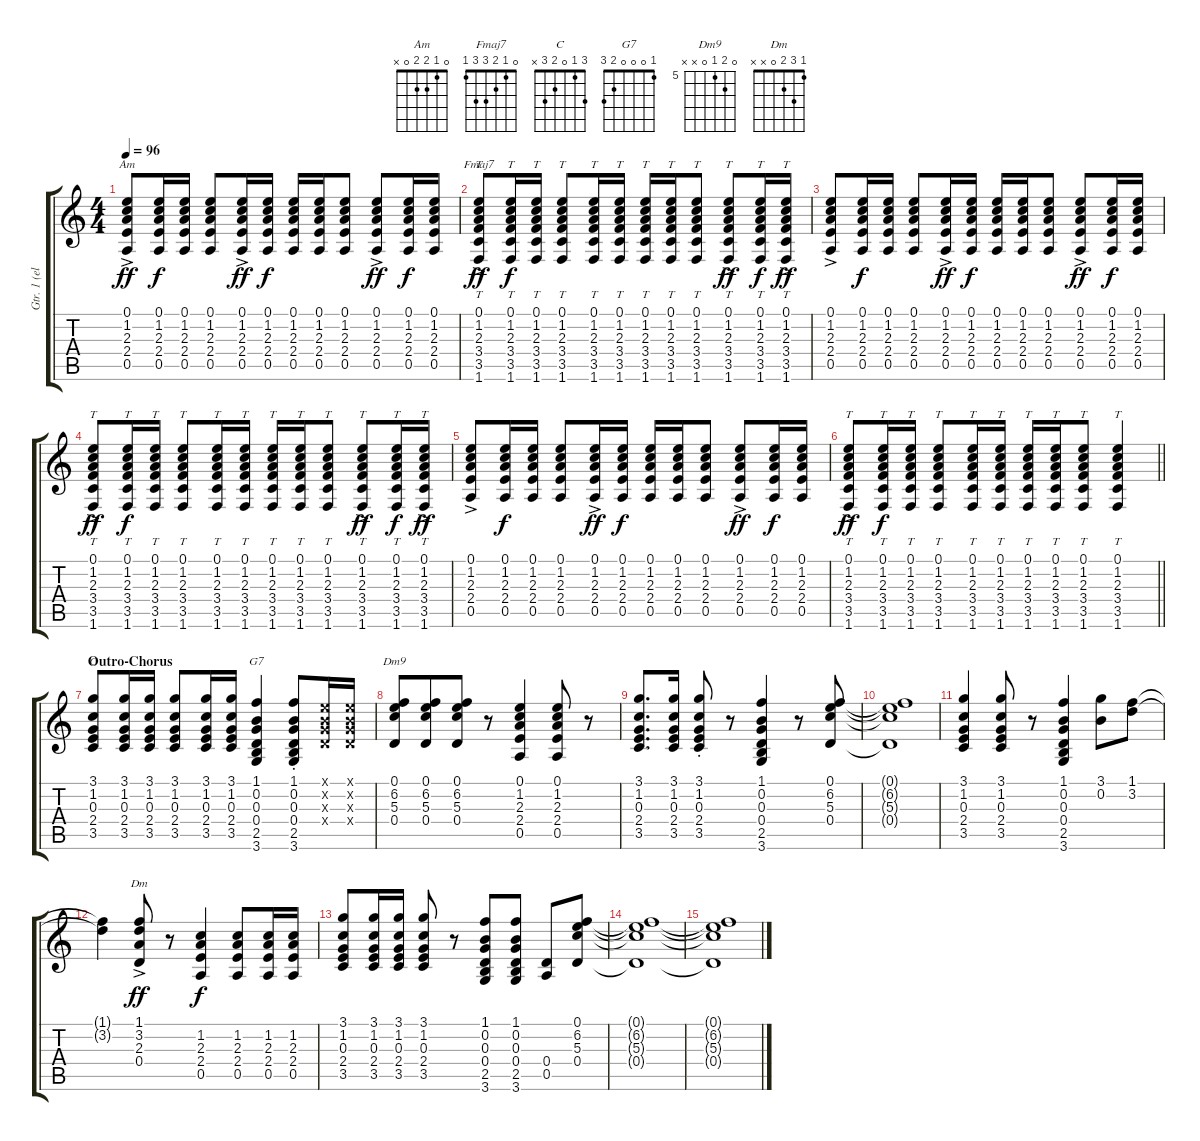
\track ("Gtr. 1 (elec.)" "Gtr. 1 (el") {instrument electricguitarjazz}
\staff {score tabs}
\tuning (E4 B3 G3 D3 A2 E2) {hide}
\chord ("Am" 0 1 2 2 0 x)
\chord ("Fmaj7" 0 1 2 3 3 1)
\chord ("C" 3 1 0 2 3 x)
\chord ("G7" 1 0 0 0 2 3)
\chord ("Dm9" 0 6 5 0 x x) {firstfret 5}
\chord ("Dm" 1 3 2 0 x x)
\ts (4 4)
\tempo 96
\clef g2
\ks c
(0.1{ac} 1.2{ac} 2.3{ac} 2.4{ac} 0.5{ac}).8{ch "Am" dy ff} (0.1 1.2 2.3 2.4 0.5).16{dy f} (0.1 1.2 2.3 2.4 0.5).16 (0.1 1.2 2.3 2.4 0.5).8 (0.1{ac} 1.2{ac} 2.3{ac} 2.4{ac} 0.5{ac}).16{dy ff} (0.1 1.2 2.3 2.4 0.5).16{dy f} (0.1 1.2 2.3 2.4 0.5).16 (0.1 1.2 2.3 2.4 0.5).16 (0.1 1.2 2.3 2.4 0.5).8 (0.1{ac} 1.2{ac} 2.3{ac} 2.4{ac} 0.5{ac}).8{dy ff} (0.1 1.2 2.3 2.4 0.5).16{dy f} (0.1 1.2 2.3 2.4 0.5).16 |
(0.1{ac} 1.2{ac} 2.3{ac} 3.4{ac} 3.5{ac} 1.6{ac}).8{tt ch "Fmaj7" dy ff} (0.1 1.2 2.3 3.4 3.5 1.6).16{tt dy f} (0.1 1.2 2.3 3.4 3.5 1.6).16{tt} (0.1 1.2 2.3 3.4 3.5 1.6).8{tt} (0.1 1.2 2.3 3.4 3.5 1.6).16{tt} (0.1 1.2 2.3 3.4 3.5 1.6).16{tt} (0.1 1.2 2.3 3.4 3.5 1.6).16{tt} (0.1 1.2 2.3 3.4 3.5 1.6).16{tt} (0.1 1.2 2.3 3.4 3.5 1.6).8{tt} (0.1{ac} 1.2{ac} 2.3{ac} 3.4{ac} 3.5{ac} 1.6{ac}).8{tt dy ff} (0.1 1.2 2.3 3.4 3.5 1.6).16{tt dy f} (0.1{ac} 1.2{ac} 2.3{ac} 3.4{ac} 3.5{ac} 1.6{ac}).16{tt dy ff} |
(0.1{ac} 1.2{ac} 2.3{ac} 2.4{ac} 0.5{ac}).8 (0.1 1.2 2.3 2.4 0.5).16{dy f} (0.1 1.2 2.3 2.4 0.5).16 (0.1 1.2 2.3 2.4 0.5).8 (0.1{ac} 1.2{ac} 2.3{ac} 2.4{ac} 0.5{ac}).16{dy ff} (0.1 1.2 2.3 2.4 0.5).16{dy f} (0.1 1.2 2.3 2.4 0.5).16 (0.1 1.2 2.3 2.4 0.5).16 (0.1 1.2 2.3 2.4 0.5).8 (0.1{ac} 1.2{ac} 2.3{ac} 2.4{ac} 0.5{ac}).8{dy ff} (0.1 1.2 2.3 2.4 0.5).16{dy f} (0.1 1.2 2.3 2.4 0.5).16 |
(0.1{ac} 1.2{ac} 2.3{ac} 3.4{ac} 3.5{ac} 1.6{ac}).8{tt dy ff} (0.1 1.2 2.3 3.4 3.5 1.6).16{tt dy f} (0.1 1.2 2.3 3.4 3.5 1.6).16{tt} (0.1 1.2 2.3 3.4 3.5 1.6).8{tt} (0.1 1.2 2.3 3.4 3.5 1.6).16{tt} (0.1 1.2 2.3 3.4 3.5 1.6).16{tt} (0.1 1.2 2.3 3.4 3.5 1.6).16{tt} (0.1 1.2 2.3 3.4 3.5 1.6).16{tt} (0.1 1.2 2.3 3.4 3.5 1.6).8{tt} (0.1{ac} 1.2{ac} 2.3{ac} 3.4{ac} 3.5{ac} 1.6{ac}).8{tt dy ff} (0.1 1.2 2.3 3.4 3.5 1.6).16{tt dy f} (0.1{ac} 1.2{ac} 2.3{ac} 3.4{ac} 3.5{ac} 1.6{ac}).16{tt dy ff} |
(0.1{ac} 1.2{ac} 2.3{ac} 2.4{ac} 0.5{ac}).8 (0.1 1.2 2.3 2.4 0.5).16{dy f} (0.1 1.2 2.3 2.4 0.5).16 (0.1 1.2 2.3 2.4 0.5).8 (0.1{ac} 1.2{ac} 2.3{ac} 2.4{ac} 0.5{ac}).16{dy ff} (0.1 1.2 2.3 2.4 0.5).16{dy f} (0.1 1.2 2.3 2.4 0.5).16 (0.1 1.2 2.3 2.4 0.5).16 (0.1 1.2 2.3 2.4 0.5).8 (0.1{ac} 1.2{ac} 2.3{ac} 2.4{ac} 0.5{ac}).8{dy ff} (0.1 1.2 2.3 2.4 0.5).16{dy f} (0.1 1.2 2.3 2.4 0.5).16 |
\barLineRight lightlight
(0.1{ac} 1.2{ac} 2.3{ac} 3.4{ac} 3.5{ac} 1.6{ac}).8{tt dy ff} (0.1 1.2 2.3 3.4 3.5 1.6).16{tt dy f} (0.1 1.2 2.3 3.4 3.5 1.6).16{tt} (0.1 1.2 2.3 3.4 3.5 1.6).8{tt} (0.1 1.2 2.3 3.4 3.5 1.6).16{tt} (0.1 1.2 2.3 3.4 3.5 1.6).16{tt} (0.1 1.2 2.3 3.4 3.5 1.6).16{tt} (0.1 1.2 2.3 3.4 3.5 1.6).16{tt} (0.1 1.2 2.3 3.4 3.5 1.6).8{tt} (0.1 1.2 2.3 3.4 3.5 1.6).4{tt} |
\section ("" "Outro-Chorus")
(3.1 1.2 0.3 2.4 3.5).8{ch "C"} (3.1 1.2 0.3 2.4 3.5).16 (3.1 1.2 0.3 2.4 3.5).16 (3.1 1.2 0.3 2.4 3.5).8 (3.1 1.2 0.3 2.4 3.5).16 (3.1 1.2 0.3 2.4 3.5).16 (1.1 0.2 0.3 0.4 2.5 3.6).4{ch "G7"} (1.1{st} 0.2{st} 0.3{st} 0.4{st} 2.5{st} 3.6{st}).8 (0.1{x} 0.2{x} 0.3{x} 0.4{x}).16 (0.1{x} 0.2{x} 0.3{x} 0.4{x}).16 |
(0.1 6.2 5.3 0.4).8{ch "Dm9"} (0.1 6.2 5.3 0.4).8{beam merge} (0.1 6.2 5.3 0.4).8 r.8 (0.1 1.2 2.3 2.4 0.5).4 (0.1 1.2 2.3 2.4 0.5).8 r.8 |
(3.1 1.2 0.3 2.4 3.5).8{d} (3.1 1.2 0.3 2.4 3.5).16 (3.1{st} 1.2{st} 0.3{st} 2.4{st} 3.5{st}).8 r.8 (1.1 0.2 0.3 0.4 2.5 3.6).4 r.8 (0.1 6.2 5.3 0.4).8 |
(0.1{t} 6.2{t} 5.3{t} 0.4{t}).1 |
(3.1 1.2 0.3 2.4 3.5).4 (3.1 1.2 0.3 2.4 3.5).8 r.8 (1.1 0.2 0.3 0.4 2.5 3.6).4 (3.1 0.2).8 (1.1 3.2).8 |
(1.1{t} 3.2{t}).4 (1.1{ac} 3.2{ac} 2.3{ac} 0.4{ac}).8{ch "Dm" dy ff} r.8 (1.2 2.3 2.4 0.5).4{dy f} (1.2 2.3 2.4 0.5).8 (1.2 2.3 2.4 0.5).16 (1.2 2.3 2.4 0.5).16 |
(3.1 1.2 0.3 2.4 3.5).8 (3.1 1.2 0.3 2.4 3.5).16 (3.1 1.2 0.3 2.4 3.5).16 (3.1 1.2 0.3 2.4 3.5).8 r.8 (1.1 0.2 0.3 0.4 2.5 3.6).8 (1.1 0.2 0.3 0.4 2.5 3.6).8 (0.4 0.5).8 (0.1 6.2 5.3 0.4).8 |
(0.1{t} 6.2{t} 5.3{t} 0.4{t}).1 |
(0.1{t} 6.2{t} 5.3{t} 0.4{t}).1
